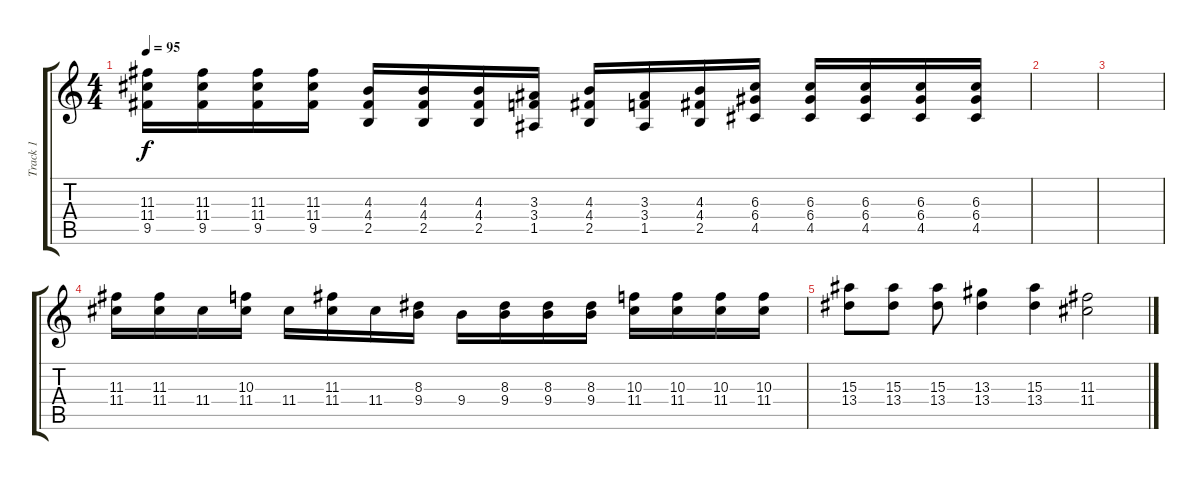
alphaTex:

\track ("Track 1" "Track 1") {instrument distortionguitar}
\staff {score tabs}
\tuning (E4 B3 G3 D3 A2 E2) {hide}
\ts (4 4)
\tempo 95
\clef g2
\ks c
(11.3 11.4 9.5).16{dy f} (11.3 11.4 9.5).16 (11.3 11.4 9.5).16 (11.3 11.4 9.5).16 (4.3 4.4 2.5).16 (4.3 4.4 2.5).16 (4.3 4.4 2.5).16 (3.3 3.4 1.5).16 (4.3 4.4 2.5).16 (3.3 3.4 1.5).16 (4.3 4.4 2.5).16 (6.3 6.4 4.5).16 (6.3 6.4 4.5).16 (6.3 6.4 4.5).16 (6.3 6.4 4.5).16 (6.3 6.4 4.5).16 |
|
|
(11.3 11.4).16 (11.3 11.4).16 11.4.16 (10.3 11.4).16 11.4.16 (11.3 11.4).16 11.4.16 (8.3 9.4).16 9.4.16 (8.3 9.4).16 (8.3 9.4).16 (8.3 9.4).16 (10.3 11.4).16 (10.3 11.4).16 (10.3 11.4).16 (10.3 11.4).16 |
(15.3 13.4).8 (15.3 13.4).8 (15.3 13.4).8 (13.3 13.4).4 (15.3 13.4).4 (11.3 11.4).2
